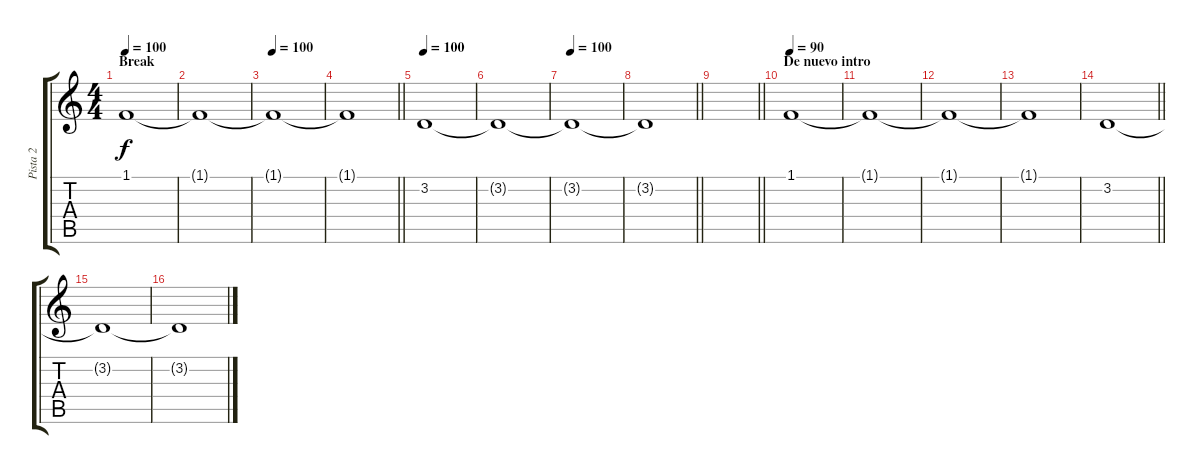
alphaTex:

\track ("Pista 2" "Pista 2") {instrument stringensemble1}
\staff {score tabs}
\tuning (E4 B3 G3 D3 A2 E2) {hide}
\ts (4 4)
\section ("" "Break")
\tempo 100
\clef g2
\ks c
1.1.1{dy f volume 6} |
1.1{t}.1 |
\tempo 100
1.1{t}.1 |
\barLineRight lightlight
1.1{t}.1 |
\section ("" "")
\tempo 100
3.2.1 |
3.2{t}.1 |
\tempo 100
3.2{t}.1 |
\barLineRight lightlight
3.2{t}.1 |
\barLineRight lightlight
|
\section ("" "De nuevo intro")
\tempo 90
1.1.1{volume 13} |
1.1{t}.1 |
1.1{t}.1 |
1.1{t}.1 |
\barLineRight lightlight
3.2.1 |
3.2{t}.1 |
3.2{t}.1
